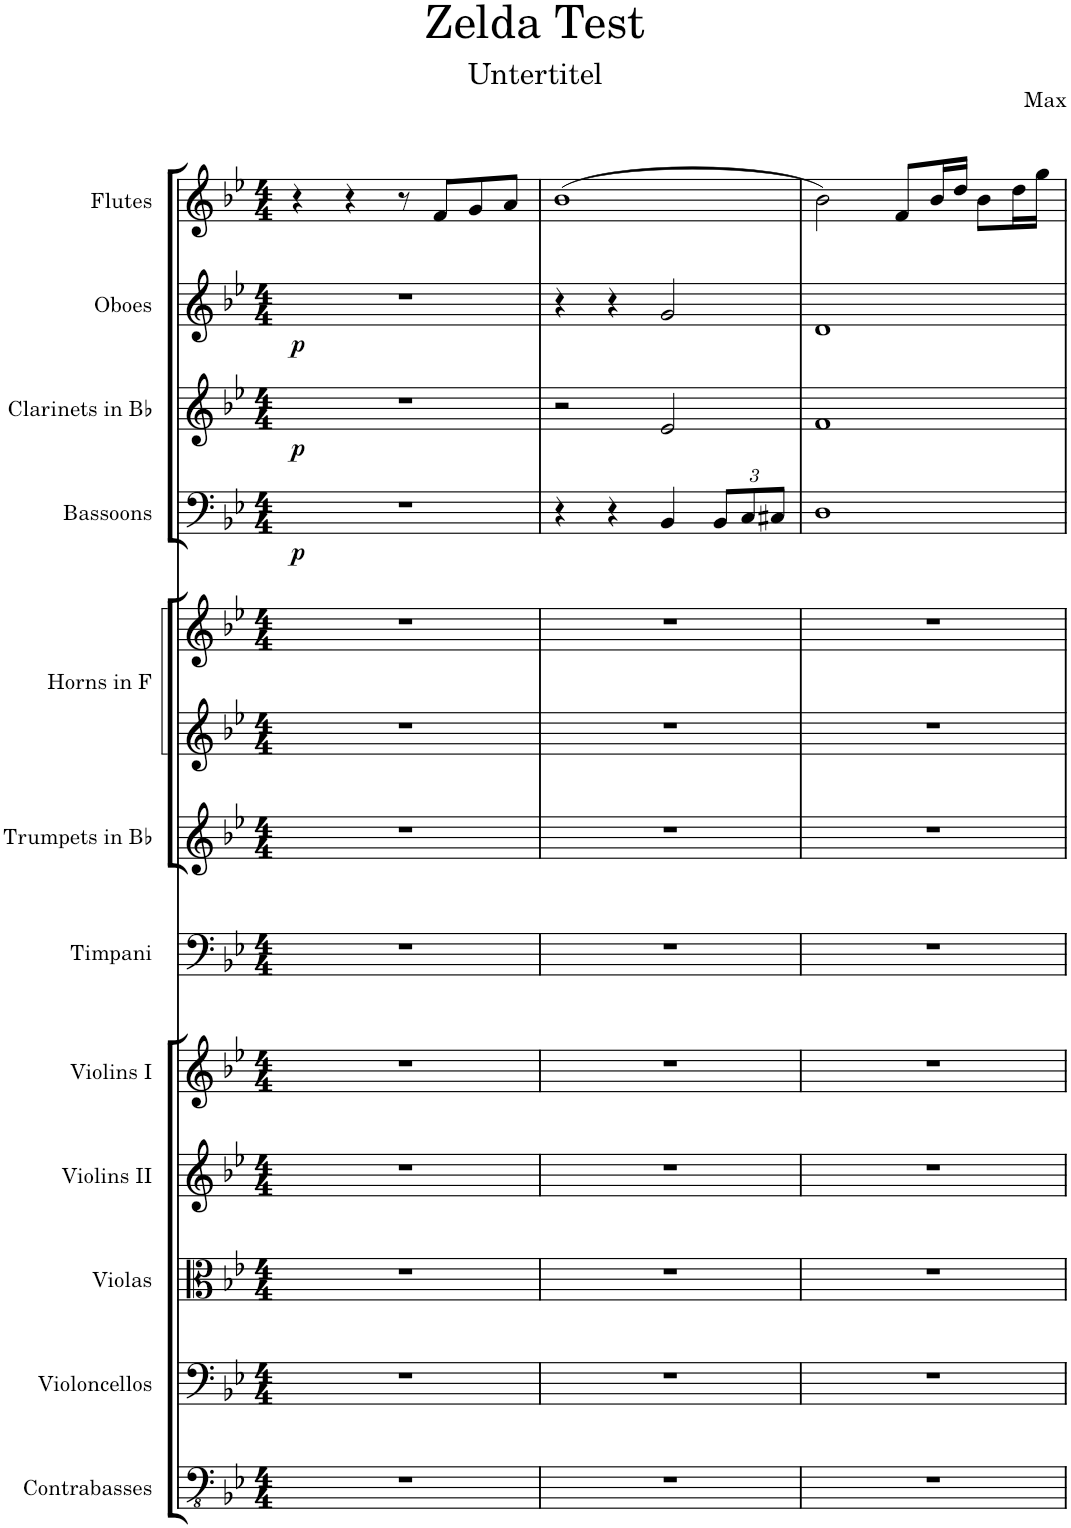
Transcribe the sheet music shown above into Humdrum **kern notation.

**kern	**kern	**kern	**kern	**kern	**kern	**kern	**kern	**kern	**kern	**dynam	**kern	**dynam	**kern	**dynam	**kern
*part12	*part11	*part10	*part9	*part8	*part7	*part6	*part5	*part5	*part4	*part4	*part3	*part3	*part2	*part2	*part1
*staff13	*staff12	*staff11	*staff10	*staff9	*staff8	*staff7	*staff6	*staff5	*staff4	*staff4	*staff3	*staff3	*staff2	*staff2	*staff1
*I"Contrabasses	*I"Violoncellos	*I"Violas	*I"Violins II	*I"Violins I	*I"Timpani	*I"Trumpets in Bb	*I"Horns in F	*	*I"Bassoons	*	*I"Clarinets in Bb	*	*I"Oboes	*	*I"Flutes
*I'Cb.	*I'Vc.	*I'Vla.	*I'Vln. II	*I'Vln. I	*I'Timp.	*	*	*	*I'Bsn.	*	*	*	*I'Ob.	*	*I'Fl.
*clefFv4	*clefF4	*clefC3	*clefG2	*clefG2	*clefF4	*clefG2	*clefG2	*clefG2	*clefF4	*	*clefG2	*	*clefG2	*	*clefG2
*	*	*	*	*	*	*Trd1c2	*Trd4c7	*Trd4c7	*	*	*Trd1c2	*	*	*	*
*k[b-e-]	*k[b-e-]	*k[b-e-]	*k[b-e-]	*k[b-e-]	*k[b-e-]	*k[b-e-]	*k[b-e-]	*k[b-e-]	*k[b-e-]	*	*k[b-e-]	*	*k[b-e-]	*	*k[b-e-]
*M4/4	*M4/4	*M4/4	*M4/4	*M4/4	*M4/4	*M4/4	*M4/4	*M4/4	*M4/4	*	*M4/4	*	*M4/4	*	*M4/4
=1	=1	=1	=1	=1	=1	=1	=1	=1	=1	=1	=1	=1	=1	=1	=1
!	!	!	!	!	!	!	!	!	!	!LO:DY:b	!	!LO:DY:b	!	!LO:DY:b	!
1r	1r	1r	1r	1r	1r	1r	1r	1r	1r	p	1r	p	1r	p	4r
.	.	.	.	.	.	.	.	.	.	.	.	.	.	.	4r
.	.	.	.	.	.	.	.	.	.	.	.	.	.	.	8r
.	.	.	.	.	.	.	.	.	.	.	.	.	.	.	8f/L
.	.	.	.	.	.	.	.	.	.	.	.	.	.	.	8g/
.	.	.	.	.	.	.	.	.	.	.	.	.	.	.	8a/J
=2	=2	=2	=2	=2	=2	=2	=2	=2	=2	=2	=2	=2	=2	=2	=2
1r	1r	1r	1r	1r	1r	1r	1r	1r	4r	.	2r	.	4r	.	(1b-
.	.	.	.	.	.	.	.	.	4r	.	.	.	4r	.	.
.	.	.	.	.	.	.	.	.	4BB-/	.	2e-/	.	2g/	.	.
*	*	*	*	*	*	*	*	*	*Xbrackettup	*	*	*	*	*	*
.	.	.	.	.	.	.	.	.	12BB-/L	.	.	.	.	.	.
.	.	.	.	.	.	.	.	.	12C/	.	.	.	.	.	.
.	.	.	.	.	.	.	.	.	12C#X/J	.	.	.	.	.	.
=3	=3	=3	=3	=3	=3	=3	=3	=3	=3	=3	=3	=3	=3	=3	=3
1r	1r	1r	1r	1r	1r	1r	1r	1r	1D	.	1f	.	1d	.	2b-\)
.	.	.	.	.	.	.	.	.	.	.	.	.	.	.	8f/L
.	.	.	.	.	.	.	.	.	.	.	.	.	.	.	16b-/L
.	.	.	.	.	.	.	.	.	.	.	.	.	.	.	16dd/JJ
.	.	.	.	.	.	.	.	.	.	.	.	.	.	.	8b-\L
.	.	.	.	.	.	.	.	.	.	.	.	.	.	.	16dd\L
.	.	.	.	.	.	.	.	.	.	.	.	.	.	.	16gg\JJ
=	=	=	=	=	=	=	=	=	=	=	=	=	=	=	=
*-	*-	*-	*-	*-	*-	*-	*-	*-	*-	*-	*-	*-	*-	*-	*-
